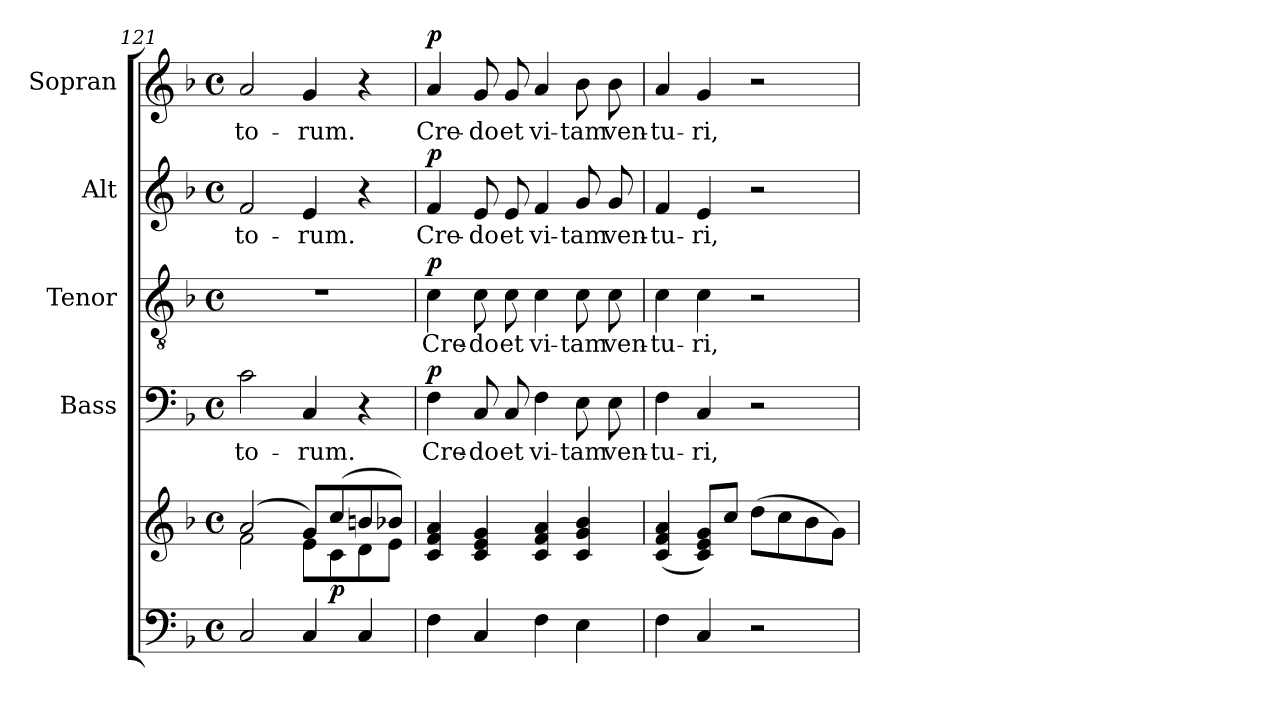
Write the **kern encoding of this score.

**kern	**kern	**dynam	**kern	**text	**dynam	**kern	**text	**dynam	**kern	**text	**dynam	**kern	**text	**dynam
*part5	*part5	*part5	*part4	*part4	*part4	*part3	*part3	*part3	*part2	*part2	*part2	*part1	*part1	*part1
*staff6	*staff5	*staff5/6	*staff4	*staff4	*staff4	*staff3	*staff3	*staff3	*staff2	*staff2	*staff2	*staff1	*staff1	*staff1
*	*	*	*I"Bass	*	*	*I"Tenor	*	*	*I"Alt	*	*	*I"Sopran	*	*
*	*	*	*I'B.	*	*	*I'T.	*	*	*I'A.	*	*	*I'S.	*	*
*clefF4	*clefG2	*	*clefF4	*	*	*clefGv2	*	*	*clefG2	*	*	*clefG2	*	*
*k[b-]	*k[b-]	*	*k[b-]	*	*	*k[b-]	*	*	*k[b-]	*	*	*k[b-]	*	*
*F:	*F:	*	*F:	*	*	*F:	*	*	*F:	*	*	*F:	*	*
*M4/4	*M4/4	*	*M4/4	*	*	*M4/4	*	*	*M4/4	*	*	*M4/4	*	*
*met(c)	*met(c)	*	*met(c)	*	*	*met(c)	*	*	*met(c)	*	*	*met(c)	*	*
=121	=121	=121	=121	=121	=121	=121	=121	=121	=121	=121	=121	=121	=121	=121
*	*^	*	*	*	*	*	*	*	*	*	*	*	*	*
!	!	!	!	!	!LO:LY:b	!	!	!	!	!	!LO:LY:b	!	!	!LO:LY:b	!
2C/	(2a/	2f\	.	2c\	-to-	.	1r	.	.	2f/	-to-	.	2a/	-to-	.
!	!	!	!	!	!LO:LY:b	!	!	!	!	!	!LO:LY:b	!	!	!LO:LY:b	!
4C/	8g/L)	8e\L	.	4C/	-rum.	.	.	.	.	4e/	-rum.	.	4g/	-rum.	.
!	!	!	!LO:DY:b	!	!	!	!	!	!	!	!	!	!	!	!
.	(>8cc/	8c\	p	.	.	.	.	.	.	.	.	.	.	.	.
4C/	8bn/	8d\	.	4r	.	.	.	.	.	4r	.	.	4r	.	.
.	8b-X/J)	8e\J	.	.	.	.	.	.	.	.	.	.	.	.	.
!!LO:LB:g=z
=122	=122	=122	=122	=122	=122	=122	=122	=122	=122	=122	=122	=122	=122	=122	=122
!	!	!	!	!	!LO:LY:b	!LO:DY:a	!	!LO:LY:b	!LO:DY:a	!	!LO:LY:b	!LO:DY:a	!	!LO:LY:b	!LO:DY:a
*	*v	*v	*	*	*	*	*	*	*	*	*	*	*	*	*
4F\	4c/ 4f/ 4a/	.	4F\	Cre-	p	4c\	Cre-	p	4f/	Cre-	p	4a/	Cre-	p
!	!	!	!	!LO:LY:b	!	!	!LO:LY:b	!	!	!LO:LY:b	!	!	!LO:LY:b	!
4C/	4c/ 4e/ 4g/	.	8C/	-do	.	8c\	-do	.	8e/	-do	.	8g/	-do	.
!	!	!	!	!LO:LY:b	!	!	!LO:LY:b	!	!	!LO:LY:b	!	!	!LO:LY:b	!
.	.	.	8C/	et	.	8c\	et	.	8e/	et	.	8g/	et	.
!	!	!	!	!LO:LY:b	!	!	!LO:LY:b	!	!	!LO:LY:b	!	!	!LO:LY:b	!
4F\	4c/ 4f/ 4a/	.	4F\	vi-	.	4c\	vi-	.	4f/	vi-	.	4a/	vi-	.
!	!	!	!	!LO:LY:b	!	!	!LO:LY:b	!	!	!LO:LY:b	!	!	!LO:LY:b	!
4E\	4c/ 4g/ 4b-/	.	8E\	-tam	.	8c\	-tam	.	8g/	-tam	.	8b-\	-tam	.
!	!	!	!	!LO:LY:b	!	!	!LO:LY:b	!	!	!LO:LY:b	!	!	!LO:LY:b	!
.	.	.	8E\	ven-	.	8c\	ven-	.	8g/	ven-	.	8b-\	ven-	.
=123	=123	=123	=123	=123	=123	=123	=123	=123	=123	=123	=123	=123	=123	=123
!	!	!	!	!LO:LY:b	!	!	!LO:LY:b	!	!	!LO:LY:b	!	!	!LO:LY:b	!
4F\	(4c/ 4f/ 4a/	.	4F\	-tu-	.	4c\	-tu-	.	4f/	-tu-	.	4a/	-tu-	.
!	!	!	!	!LO:LY:b	!	!	!LO:LY:b	!	!	!LO:LY:b	!	!	!LO:LY:b	!
4C/	8c/ 8e/ 8g/L)	.	4C/	-ri,	.	4c\	-ri,	.	4e/	-ri,	.	4g/	-ri,	.
.	8cc/J	.	.	.	.	.	.	.	.	.	.	.	.	.
2r	(>8dd\L	.	2r	.	.	2r	.	.	2r	.	.	2r	.	.
.	8cc\	.	.	.	.	.	.	.	.	.	.	.	.	.
.	8b-\	.	.	.	.	.	.	.	.	.	.	.	.	.
.	8g\J)	.	.	.	.	.	.	.	.	.	.	.	.	.
=	=	=	=	=	=	=	=	=	=	=	=	=	=	=
*-	*-	*-	*-	*-	*-	*-	*-	*-	*-	*-	*-	*-	*-	*-
